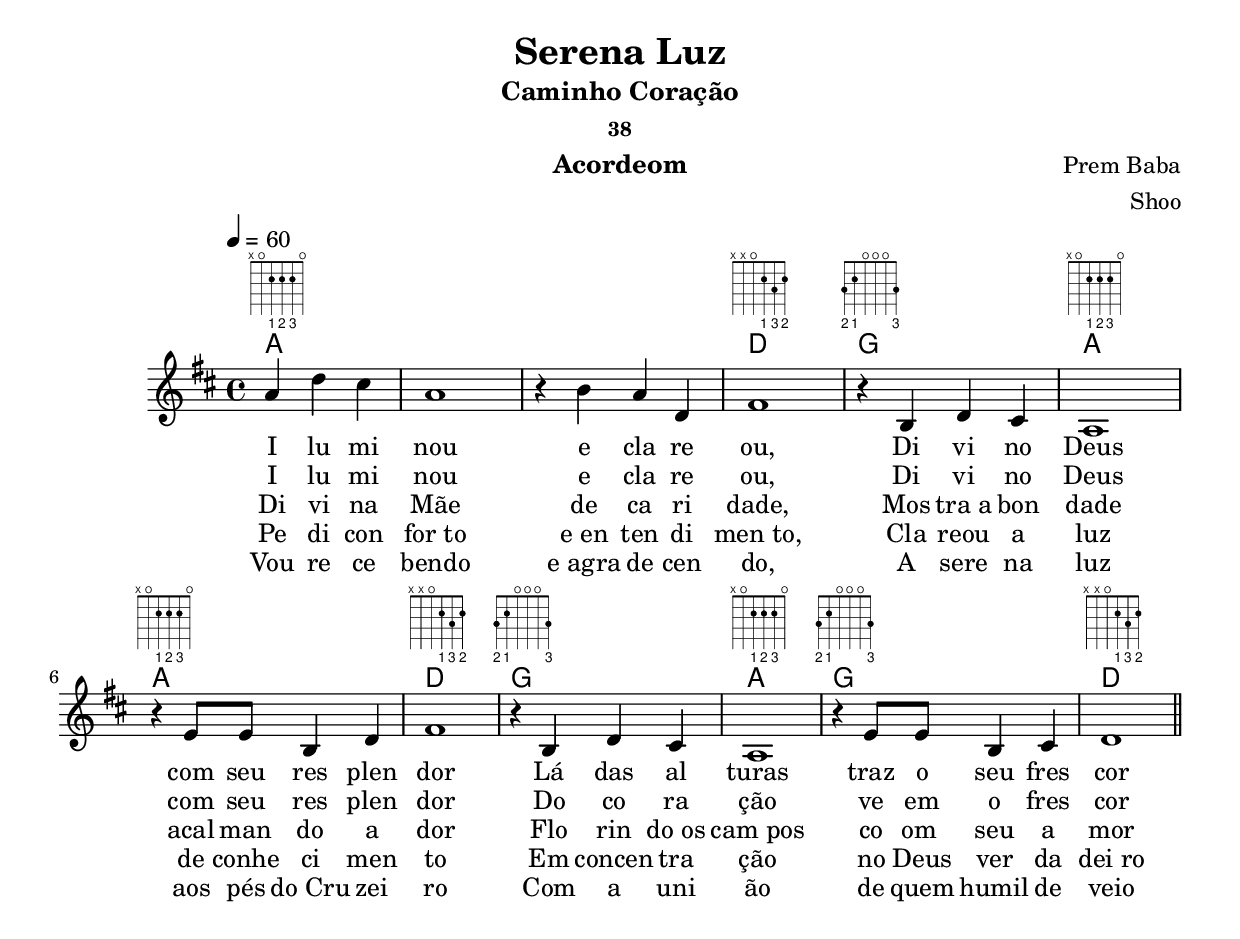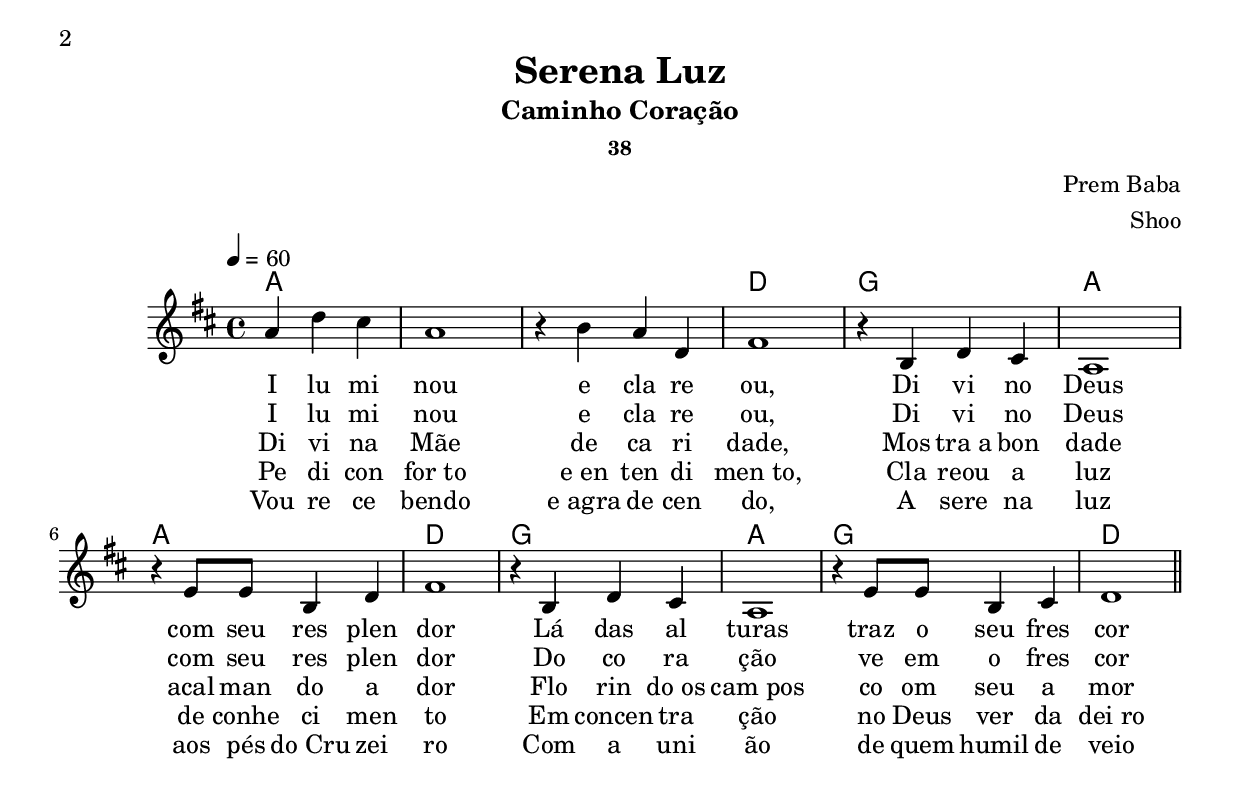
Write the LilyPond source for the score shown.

\version "2.19.15"
\include "predefined-guitar-fretboards.ly"
\header {
  dedication=""
  title="Serena Luz"
  subtitle="Caminho Coração"
  subsubtitle="38"
  poet=""
  meter=""
  piece=""
  composer="Prem Baba"
  arranger="Shoo"
  opus=""
  instrument="Acordeom"
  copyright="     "
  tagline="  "
}

harmoniaAa =
\chordmode
{
  \tempo 4=60
  \time 4/4
  \partial 2.
  
  a2.:  |
  a1:  |
  a1:  |
  d1:  |
  g1:  |
  a1:  |
  a1:  |
  d1:  |
  g1:  |
  a1:  |
  g1:  |
  d1:  |
  
}

pautaAa =
{
  \clef treble
  \key d \major
  \time 4/4
  \partial 2.
  a'4  d''4 cis''4 | a'1 | r4   b'4   a'4 d'4 | fis'1  | r4 b4  d'4 cis'4  | a1 |
  r4 e'8 e'8 b4 d'4 | fis'1 | r4 b4 d'4 cis'4 | a1 | r4 e'8 e'8 b4 cis'4 | d'1
  
  \bar "||"
}
\addlyrics
{
  I lu mi nou e cla re ou,
  Di vi no Deus com seu res plen dor
  Lá das al turas traz o seu fres cor
}
\addlyrics
{
  I lu mi nou e cla re ou,
  Di vi no Deus com seu res plen dor
  Do co ra ção ve em o fres cor
}
\addlyrics
{
  Di vi na Mãe de ca ri dade,
  Mos tra_a bon dade acal man do a dor
  Flo rin do_os cam_pos co om_ seu a mor 
}
\addlyrics
{
  Pe di con for_to e_en ten di men_to,
  Cla reou a luz de conhe ci men to
  Em concen tra ção no Deus ver da dei_ro
}
\addlyrics
{
  Vou re ce bendo e_agra de cen do,
  A sere na luz aos pés do_Cru zei ro
  Com a uni ão de quem humil de veio
}


\bookpart {
  \score {
    \new StaffGroup {
      \override Score.RehearsalMark #'self-alignment-X = #LEFT
      <<
        \new FretBoards {\set chordChanges = ##t \harmoniaAa}
        
        \new ChordNames {\set chordChanges = ##t \harmoniaAa}
        \new Staff \with {instrumentName = #"" shortInstrumentName = #" "} \pautaAa
       
      >>
    }
    \layout {}
    \midi {}
    
  }
}

\bookpart {
  \header {instrument=""}
  \score {
    \new StaffGroup {
      \override Score.RehearsalMark #'self-alignment-X = #LEFT
      <<
        \new ChordNames {\set chordChanges = ##t \harmoniaAa}
        \new Staff \pautaAa
      >>
    }
    \layout {}
    \midi {}
  }
}


